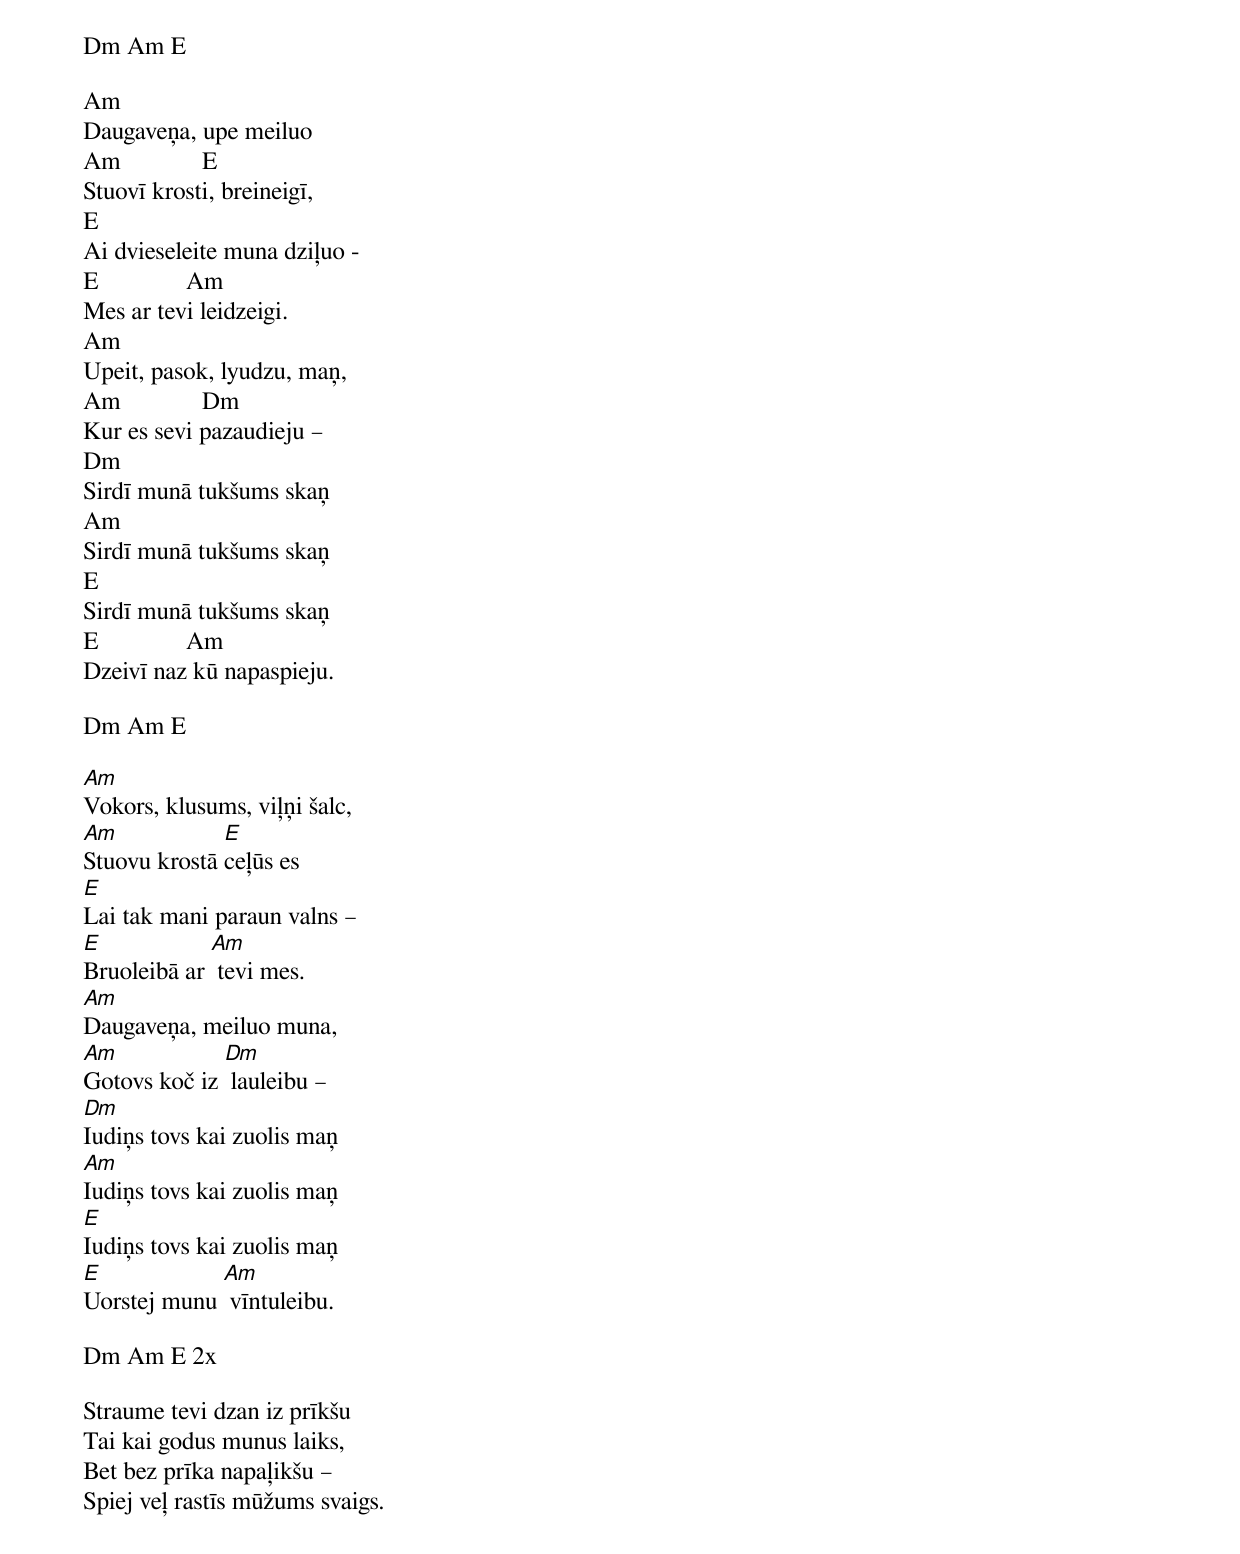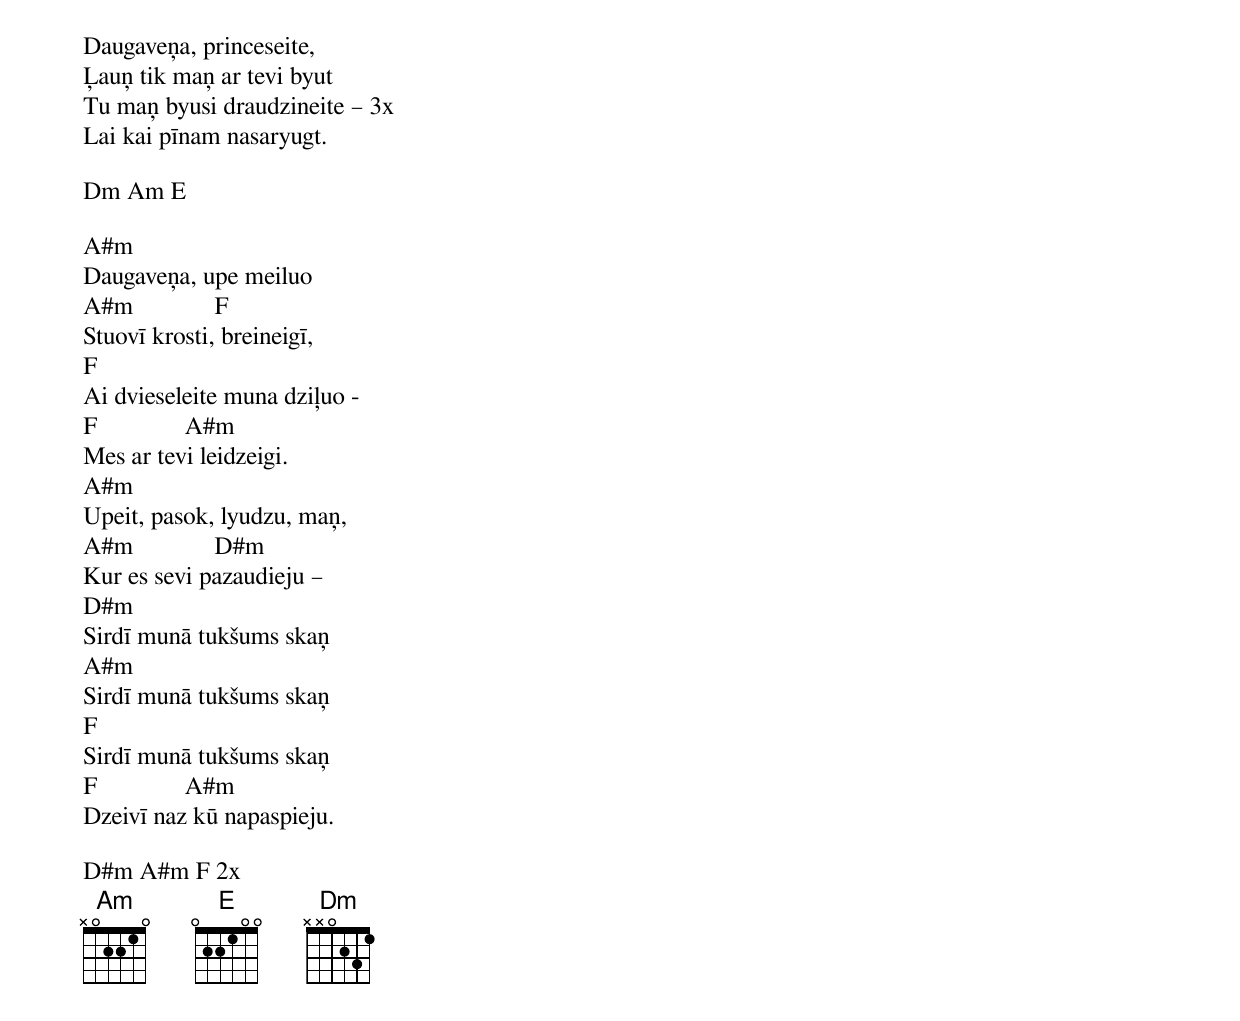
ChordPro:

Dm Am E

Am
Daugaveņa, upe meiluo
Am             E
Stuovī krosti, breineigī,
E
Ai dvieseleite muna dziļuo -
E              Am
Mes ar tevi leidzeigi.
Am
Upeit, pasok, lyudzu, maņ,
Am             Dm
Kur es sevi pazaudieju –
Dm
Sirdī munā tukšums skaņ
Am
Sirdī munā tukšums skaņ
E
Sirdī munā tukšums skaņ
E              Am
Dzeivī naz kū napaspieju.

Dm Am E

[Am]Vokors, klusums, viļņi šalc,
[Am]Stuovu krostā [E]ceļūs es
[E]Lai tak mani paraun valns –
[E]Bruoleibā ar [Am] tevi mes.
[Am]Daugaveņa, meiluo muna,
[Am]Gotovs koč iz [Dm] lauleibu –
[Dm]Iudiņs tovs kai zuolis maņ
[Am]Iudiņs tovs kai zuolis maņ
[E]Iudiņs tovs kai zuolis maņ
[E]Uorstej munu [Am] vīntuleibu.

Dm Am E 2x

Straume tevi dzan iz prīkšu
Tai kai godus munus laiks,
Bet bez prīka napaļikšu –
Spiej veļ rastīs mūžums svaigs.
Daugaveņa, princeseite,
Ļauņ tik maņ ar tevi byut
Tu maņ byusi draudzineite – 3x
Lai kai pīnam nasaryugt.

Dm Am E

A#m
Daugaveņa, upe meiluo
A#m             F
Stuovī krosti, breineigī,
F
Ai dvieseleite muna dziļuo -
F              A#m
Mes ar tevi leidzeigi.
A#m
Upeit, pasok, lyudzu, maņ,
A#m             D#m
Kur es sevi pazaudieju –
D#m
Sirdī munā tukšums skaņ
A#m
Sirdī munā tukšums skaņ
F
Sirdī munā tukšums skaņ
F              A#m
Dzeivī naz kū napaspieju.

D#m A#m F 2x
